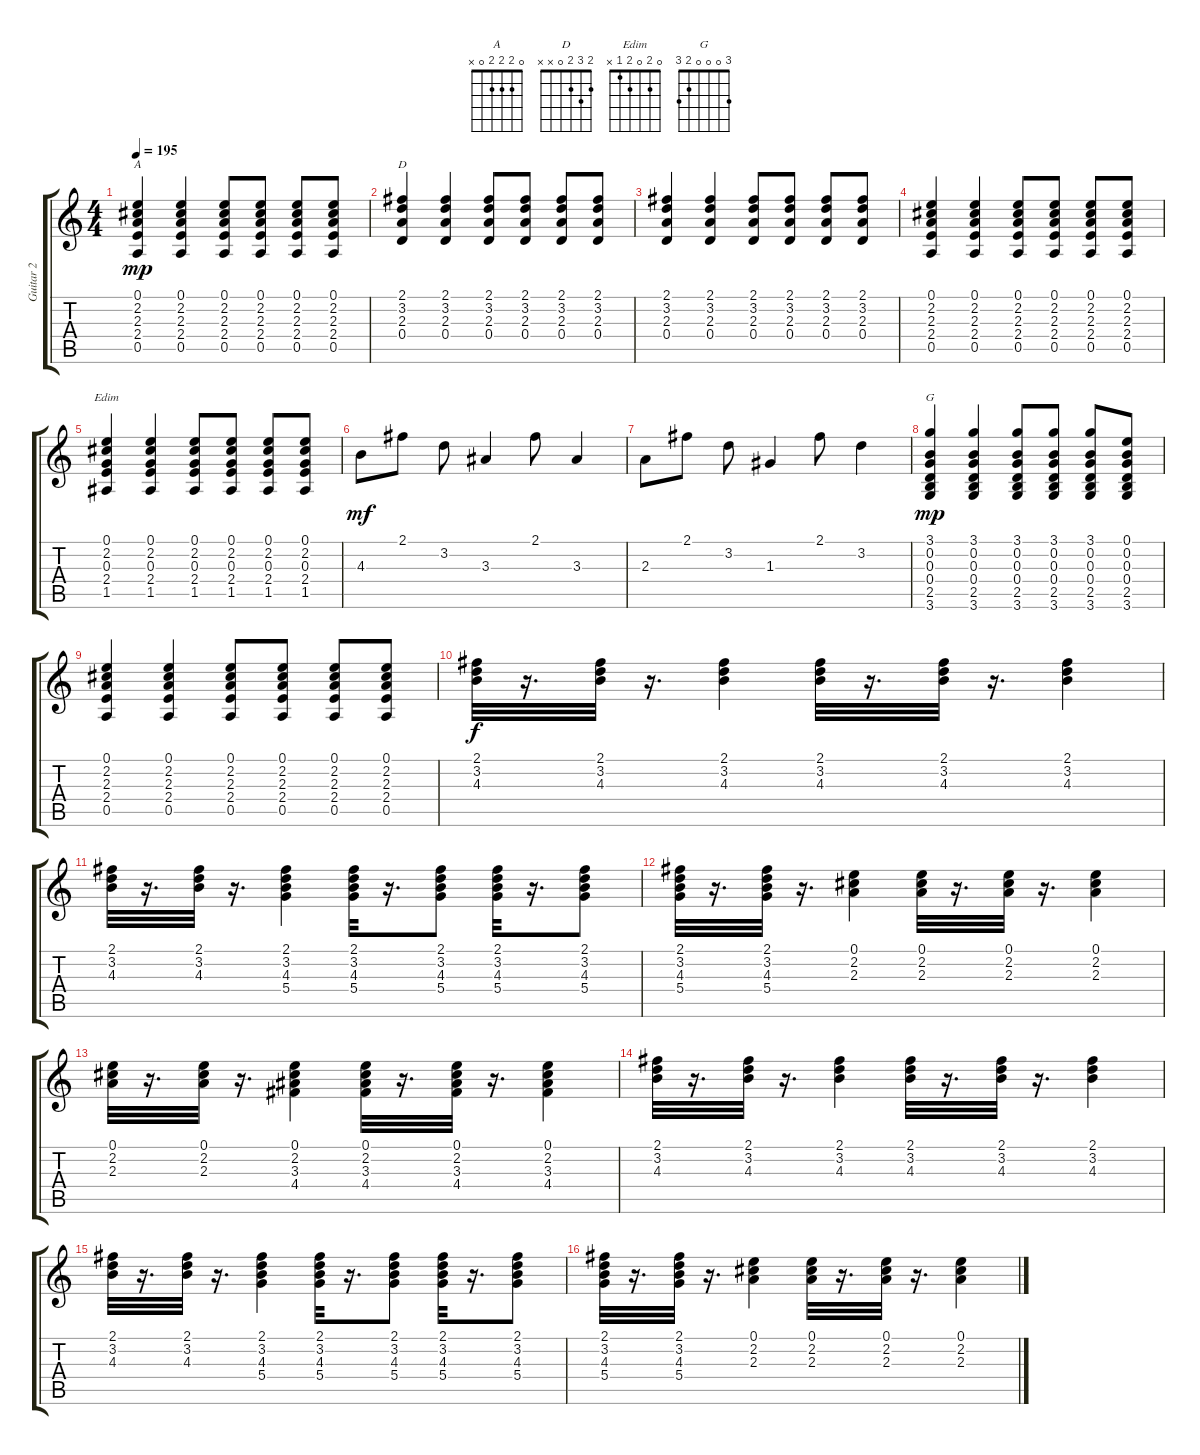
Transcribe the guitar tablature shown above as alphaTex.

\track ("Guitar 2" "Guitar 2") {instrument distortionguitar}
\staff {score tabs}
\tuning (E4 B3 G3 D3 A2 E2) {hide}
\chord ("A" 0 2 2 2 0 x)
\chord ("D" 2 3 2 0 x x)
\chord ("Edim" 0 2 0 2 1 x)
\chord ("G" 3 0 0 0 2 3)
\ts (4 4)
\tempo 195
\clef g2
\ks c
(0.1 2.2 2.3 2.4 0.5).4{ch "A" dy mp} (0.1 2.2 2.3 2.4 0.5).4 (0.1 2.2 2.3 2.4 0.5).8 (0.1 2.2 2.3 2.4 0.5).8 (0.1 2.2 2.3 2.4 0.5).8 (0.1 2.2 2.3 2.4 0.5).8 |
(2.1 3.2 2.3 0.4).4{ch "D"} (2.1 3.2 2.3 0.4).4 (2.1 3.2 2.3 0.4).8 (2.1 3.2 2.3 0.4).8 (2.1 3.2 2.3 0.4).8 (2.1 3.2 2.3 0.4).8 |
(2.1 3.2 2.3 0.4).4 (2.1 3.2 2.3 0.4).4 (2.1 3.2 2.3 0.4).8 (2.1 3.2 2.3 0.4).8 (2.1 3.2 2.3 0.4).8 (2.1 3.2 2.3 0.4).8 |
(0.1 2.2 2.3 2.4 0.5).4 (0.1 2.2 2.3 2.4 0.5).4 (0.1 2.2 2.3 2.4 0.5).8 (0.1 2.2 2.3 2.4 0.5).8 (0.1 2.2 2.3 2.4 0.5).8 (0.1 2.2 2.3 2.4 0.5).8 |
(0.1 2.2 0.3 2.4 1.5).4{ch "Edim"} (0.1 2.2 0.3 2.4 1.5).4 (0.1 2.2 0.3 2.4 1.5).8 (0.1 2.2 0.3 2.4 1.5).8 (0.1 2.2 0.3 2.4 1.5).8 (0.1 2.2 0.3 2.4 1.5).8 |
4.3.8{dy mf} 2.1.8 3.2.8 3.3.4 2.1.8 3.3.4 |
2.3.8 2.1.8 3.2.8 1.3.4 2.1.8 3.2.4 |
(3.1 0.2 0.3 0.4 2.5 3.6).4{ch "G" dy mp} (3.1 0.2 0.3 0.4 2.5 3.6).4 (3.1 0.2 0.3 0.4 2.5 3.6).8 (3.1 0.2 0.3 0.4 2.5 3.6).8 (3.1 0.2 0.3 0.4 2.5 3.6).8 (0.1 0.2 0.3 0.4 2.5 3.6).8 |
(0.1 2.2 2.3 2.4 0.5).4 (0.1 2.2 2.3 2.4 0.5).4 (0.1 2.2 2.3 2.4 0.5).8 (0.1 2.2 2.3 2.4 0.5).8 (0.1 2.2 2.3 2.4 0.5).8 (0.1 2.2 2.3 2.4 0.5).8 |
(2.1 3.2 4.3).32{dy f volume 10 instrument distortionguitar} r.16{d} (2.1 3.2 4.3).32 r.16{d} (2.1 3.2 4.3).4 (2.1 3.2 4.3).32 r.16{d} (2.1 3.2 4.3).32 r.16{d} (2.1 3.2 4.3).4 |
(2.1 3.2 4.3).32 r.16{d} (2.1 3.2 4.3).32 r.16{d} (2.1 3.2 4.3 5.4).4 (2.1 3.2 4.3 5.4).32 r.16{d} (2.1 3.2 4.3 5.4).8 (2.1 3.2 4.3 5.4).32 r.16{d} (2.1 3.2 4.3 5.4).8 |
(2.1 3.2 4.3 5.4).32 r.16{d} (2.1 3.2 4.3 5.4).32 r.16{d} (0.1 2.2 2.3).4 (0.1 2.2 2.3).32 r.16{d} (0.1 2.2 2.3).32 r.16{d} (0.1 2.2 2.3).4 |
(0.1 2.2 2.3).32 r.16{d} (0.1 2.2 2.3).32 r.16{d} (0.1 2.2 3.3 4.4).4 (0.1 2.2 3.3 4.4).32 r.16{d} (0.1 2.2 3.3 4.4).32 r.16{d} (0.1 2.2 3.3 4.4).4 |
(2.1 3.2 4.3).32 r.16{d} (2.1 3.2 4.3).32 r.16{d} (2.1 3.2 4.3).4 (2.1 3.2 4.3).32 r.16{d} (2.1 3.2 4.3).32 r.16{d} (2.1 3.2 4.3).4 |
(2.1 3.2 4.3).32 r.16{d} (2.1 3.2 4.3).32 r.16{d} (2.1 3.2 4.3 5.4).4 (2.1 3.2 4.3 5.4).32 r.16{d} (2.1 3.2 4.3 5.4).8 (2.1 3.2 4.3 5.4).32 r.16{d} (2.1 3.2 4.3 5.4).8 |
(2.1 3.2 4.3 5.4).32 r.16{d} (2.1 3.2 4.3 5.4).32 r.16{d} (0.1 2.2 2.3).4 (0.1 2.2 2.3).32 r.16{d} (0.1 2.2 2.3).32 r.16{d} (0.1 2.2 2.3).4
